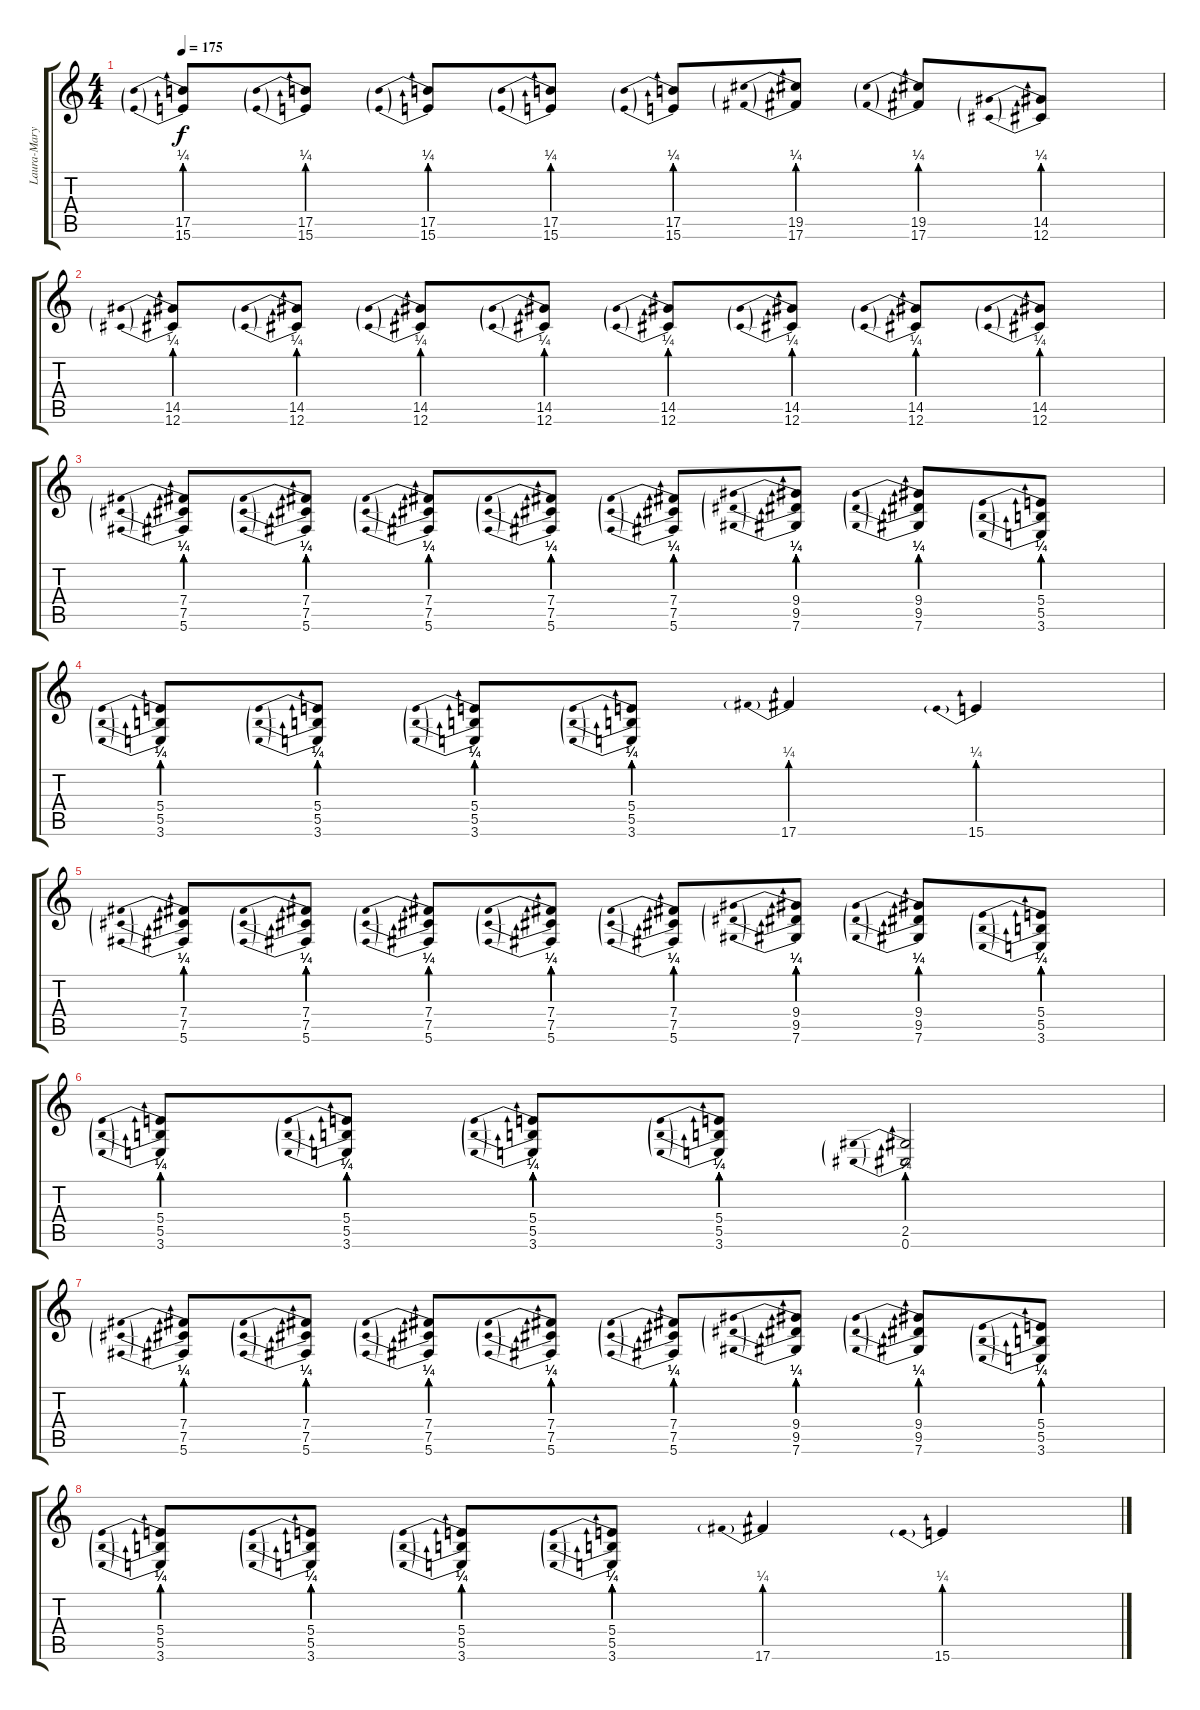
\track ("Laura-Mary Carter" "Laura-Mary") {instrument distortionguitar}
\staff {score tabs}
\tuning (Db4 Ab3 E3 B2 Gb2 Db2) {hide}
\ts (4 4)
\tempo 175
\clef g2
\ks c
(17.5{be (prebend 0 1 60 1)} 15.6{be (prebend 0 1 60 1)}).8{dy f} (17.5{be (prebend 0 1 60 1)} 15.6{be (prebend 0 1 60 1)}).8 (17.5{be (prebend 0 1 60 1)} 15.6{be (prebend 0 1 60 1)}).8 (17.5{be (prebend 0 1 60 1)} 15.6{be (prebend 0 1 60 1)}).8 (17.5{be (prebend 0 1 60 1)} 15.6{be (prebend 0 1 60 1)}).8 (19.5{be (prebend 0 1 60 1)} 17.6{be (prebend 0 1 60 1)}).8 (19.5{be (prebend 0 1 60 1)} 17.6{be (prebend 0 1 60 1)}).8 (14.5{be (prebend 0 1 60 1)} 12.6{be (prebend 0 1 60 1)}).8 |
(14.5{be (prebend 0 1 60 1)} 12.6{be (prebend 0 1 60 1)}).8 (14.5{be (prebend 0 1 60 1)} 12.6{be (prebend 0 1 60 1)}).8 (14.5{be (prebend 0 1 60 1)} 12.6{be (prebend 0 1 60 1)}).8 (14.5{be (prebend 0 1 60 1)} 12.6{be (prebend 0 1 60 1)}).8 (14.5{be (prebend 0 1 60 1)} 12.6{be (prebend 0 1 60 1)}).8 (14.5{be (prebend 0 1 60 1)} 12.6{be (prebend 0 1 60 1)}).8 (14.5{be (prebend 0 1 60 1)} 12.6{be (prebend 0 1 60 1)}).8 (14.5{be (prebend 0 1 60 1)} 12.6{be (prebend 0 1 60 1)}).8 |
(7.4{be (prebend 0 1 60 1)} 7.5{be (prebend 0 1 60 1)} 5.6{be (prebend 0 1 60 1)}).8 (7.4{be (prebend 0 1 60 1)} 7.5{be (prebend 0 1 60 1)} 5.6{be (prebend 0 1 60 1)}).8 (7.4{be (prebend 0 1 60 1)} 7.5{be (prebend 0 1 60 1)} 5.6{be (prebend 0 1 60 1)}).8 (7.4{be (prebend 0 1 60 1)} 7.5{be (prebend 0 1 60 1)} 5.6{be (prebend 0 1 60 1)}).8 (7.4{be (prebend 0 1 60 1)} 7.5{be (prebend 0 1 60 1)} 5.6{be (prebend 0 1 60 1)}).8 (9.4{be (prebend 0 1 60 1)} 9.5{be (prebend 0 1 60 1)} 7.6{be (prebend 0 1 60 1)}).8 (9.4{be (prebend 0 1 60 1)} 9.5{be (prebend 0 1 60 1)} 7.6{be (prebend 0 1 60 1)}).8 (5.4{be (prebend 0 1 60 1)} 5.5{be (prebend 0 1 60 1)} 3.6{be (prebend 0 1 60 1)}).8 |
(5.4{be (prebend 0 1 60 1)} 5.5{be (prebend 0 1 60 1)} 3.6{be (prebend 0 1 60 1)}).8 (5.4{be (prebend 0 1 60 1)} 5.5{be (prebend 0 1 60 1)} 3.6{be (prebend 0 1 60 1)}).8 (5.4{be (prebend 0 1 60 1)} 5.5{be (prebend 0 1 60 1)} 3.6{be (prebend 0 1 60 1)}).8 (5.4{be (prebend 0 1 60 1)} 5.5{be (prebend 0 1 60 1)} 3.6{be (prebend 0 1 60 1)}).8 17.6{be (prebend 0 1 60 1)}.4 15.6{be (prebend 0 1 60 1)}.4 |
(7.4{be (prebend 0 1 60 1)} 7.5{be (prebend 0 1 60 1)} 5.6{be (prebend 0 1 60 1)}).8 (7.4{be (prebend 0 1 60 1)} 7.5{be (prebend 0 1 60 1)} 5.6{be (prebend 0 1 60 1)}).8 (7.4{be (prebend 0 1 60 1)} 7.5{be (prebend 0 1 60 1)} 5.6{be (prebend 0 1 60 1)}).8 (7.4{be (prebend 0 1 60 1)} 7.5{be (prebend 0 1 60 1)} 5.6{be (prebend 0 1 60 1)}).8 (7.4{be (prebend 0 1 60 1)} 7.5{be (prebend 0 1 60 1)} 5.6{be (prebend 0 1 60 1)}).8 (9.4{be (prebend 0 1 60 1)} 9.5{be (prebend 0 1 60 1)} 7.6{be (prebend 0 1 60 1)}).8 (9.4{be (prebend 0 1 60 1)} 9.5{be (prebend 0 1 60 1)} 7.6{be (prebend 0 1 60 1)}).8 (5.4{be (prebend 0 1 60 1)} 5.5{be (prebend 0 1 60 1)} 3.6{be (prebend 0 1 60 1)}).8 |
(5.4{be (prebend 0 1 60 1)} 5.5{be (prebend 0 1 60 1)} 3.6{be (prebend 0 1 60 1)}).8 (5.4{be (prebend 0 1 60 1)} 5.5{be (prebend 0 1 60 1)} 3.6{be (prebend 0 1 60 1)}).8 (5.4{be (prebend 0 1 60 1)} 5.5{be (prebend 0 1 60 1)} 3.6{be (prebend 0 1 60 1)}).8 (5.4{be (prebend 0 1 60 1)} 5.5{be (prebend 0 1 60 1)} 3.6{be (prebend 0 1 60 1)}).8 (2.5{be (prebend 0 1 60 1)} 0.6{be (prebend 0 1 60 1)}).2 |
(7.4{be (prebend 0 1 60 1)} 7.5{be (prebend 0 1 60 1)} 5.6{be (prebend 0 1 60 1)}).8 (7.4{be (prebend 0 1 60 1)} 7.5{be (prebend 0 1 60 1)} 5.6{be (prebend 0 1 60 1)}).8 (7.4{be (prebend 0 1 60 1)} 7.5{be (prebend 0 1 60 1)} 5.6{be (prebend 0 1 60 1)}).8 (7.4{be (prebend 0 1 60 1)} 7.5{be (prebend 0 1 60 1)} 5.6{be (prebend 0 1 60 1)}).8 (7.4{be (prebend 0 1 60 1)} 7.5{be (prebend 0 1 60 1)} 5.6{be (prebend 0 1 60 1)}).8 (9.4{be (prebend 0 1 60 1)} 9.5{be (prebend 0 1 60 1)} 7.6{be (prebend 0 1 60 1)}).8 (9.4{be (prebend 0 1 60 1)} 9.5{be (prebend 0 1 60 1)} 7.6{be (prebend 0 1 60 1)}).8 (5.4{be (prebend 0 1 60 1)} 5.5{be (prebend 0 1 60 1)} 3.6{be (prebend 0 1 60 1)}).8 |
(5.4{be (prebend 0 1 60 1)} 5.5{be (prebend 0 1 60 1)} 3.6{be (prebend 0 1 60 1)}).8 (5.4{be (prebend 0 1 60 1)} 5.5{be (prebend 0 1 60 1)} 3.6{be (prebend 0 1 60 1)}).8 (5.4{be (prebend 0 1 60 1)} 5.5{be (prebend 0 1 60 1)} 3.6{be (prebend 0 1 60 1)}).8 (5.4{be (prebend 0 1 60 1)} 5.5{be (prebend 0 1 60 1)} 3.6{be (prebend 0 1 60 1)}).8 17.6{be (prebend 0 1 60 1)}.4 15.6{be (prebend 0 1 60 1)}.4
